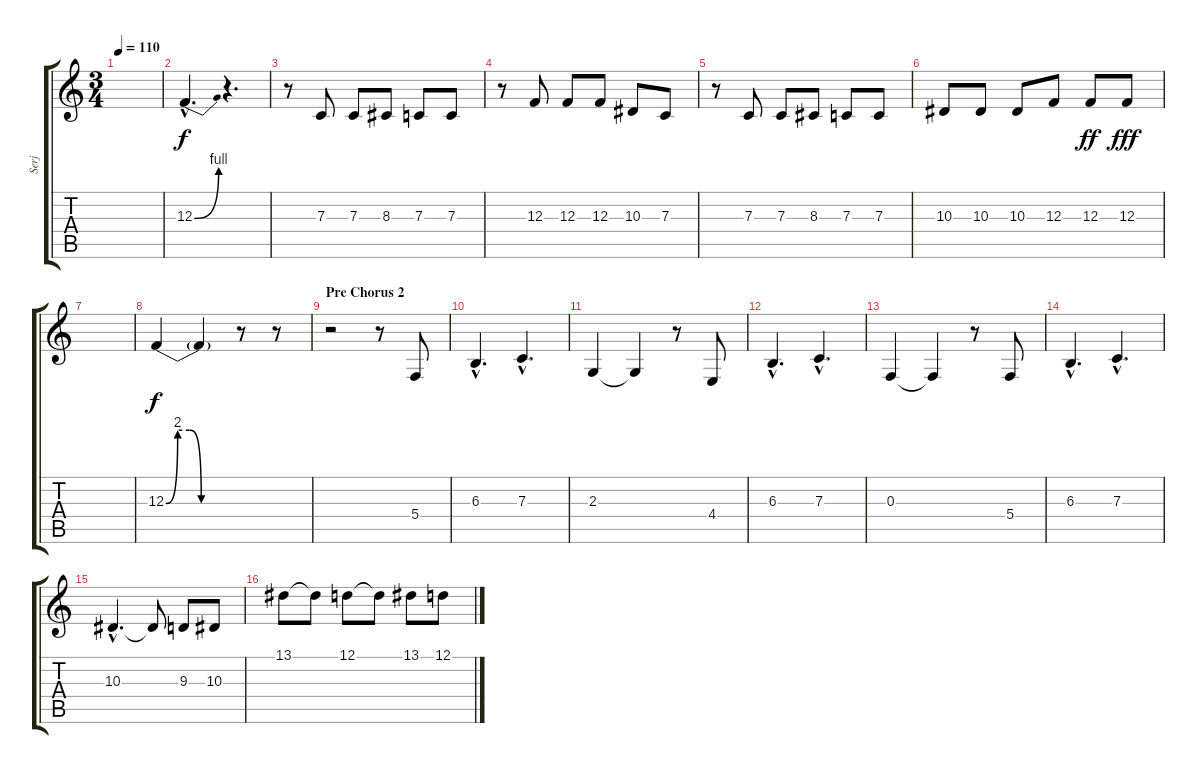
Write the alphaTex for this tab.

\track ("Serj" "Serj") {instrument altosax}
\staff {score tabs}
\tuning (D4 A3 F3 C3 G2 C2) {hide}
\ts (3 4)
\tempo 110
\clef g2
\ks c
|
12.3{be (bend 0 0 60 4) hac}.4{d} r.4{d} |
r.8 7.3.8 7.3.8 8.3.8 7.3.8 7.3.8 |
r.8 12.3.8 12.3.8 12.3.8 10.3.8 7.3.8 |
r.8 7.3.8 7.3.8 8.3.8 7.3.8 7.3.8 |
10.3.8 10.3.8 10.3.8 12.3.8 12.3.8{dy ff} 12.3.8{dy fff} |
|
12.3{be (custom 0 0 10 8 20 8 30 0 40 0 48 0 50 0 60 0)}.4{dy f} 12.3{t}.4 r.8 r.8 |
\section ("" "Pre Chorus 2")
r.2 r.8 5.4.8 |
6.3{hac}.4{d} 7.3{hac}.4{d} |
2.3.4 2.3{t}.4 r.8 4.4.8 |
6.3{hac}.4{d} 7.3{hac}.4{d} |
0.3.4 0.3{t}.4 r.8 5.4.8 |
6.3{hac}.4{d} 7.3{hac}.4{d} |
10.3{hac}.4{d} 10.3{t}.8 9.3.8 10.3.8 |
13.1.8 13.1{t}.8 12.1.8 12.1{t}.8 13.1.8 12.1.8
